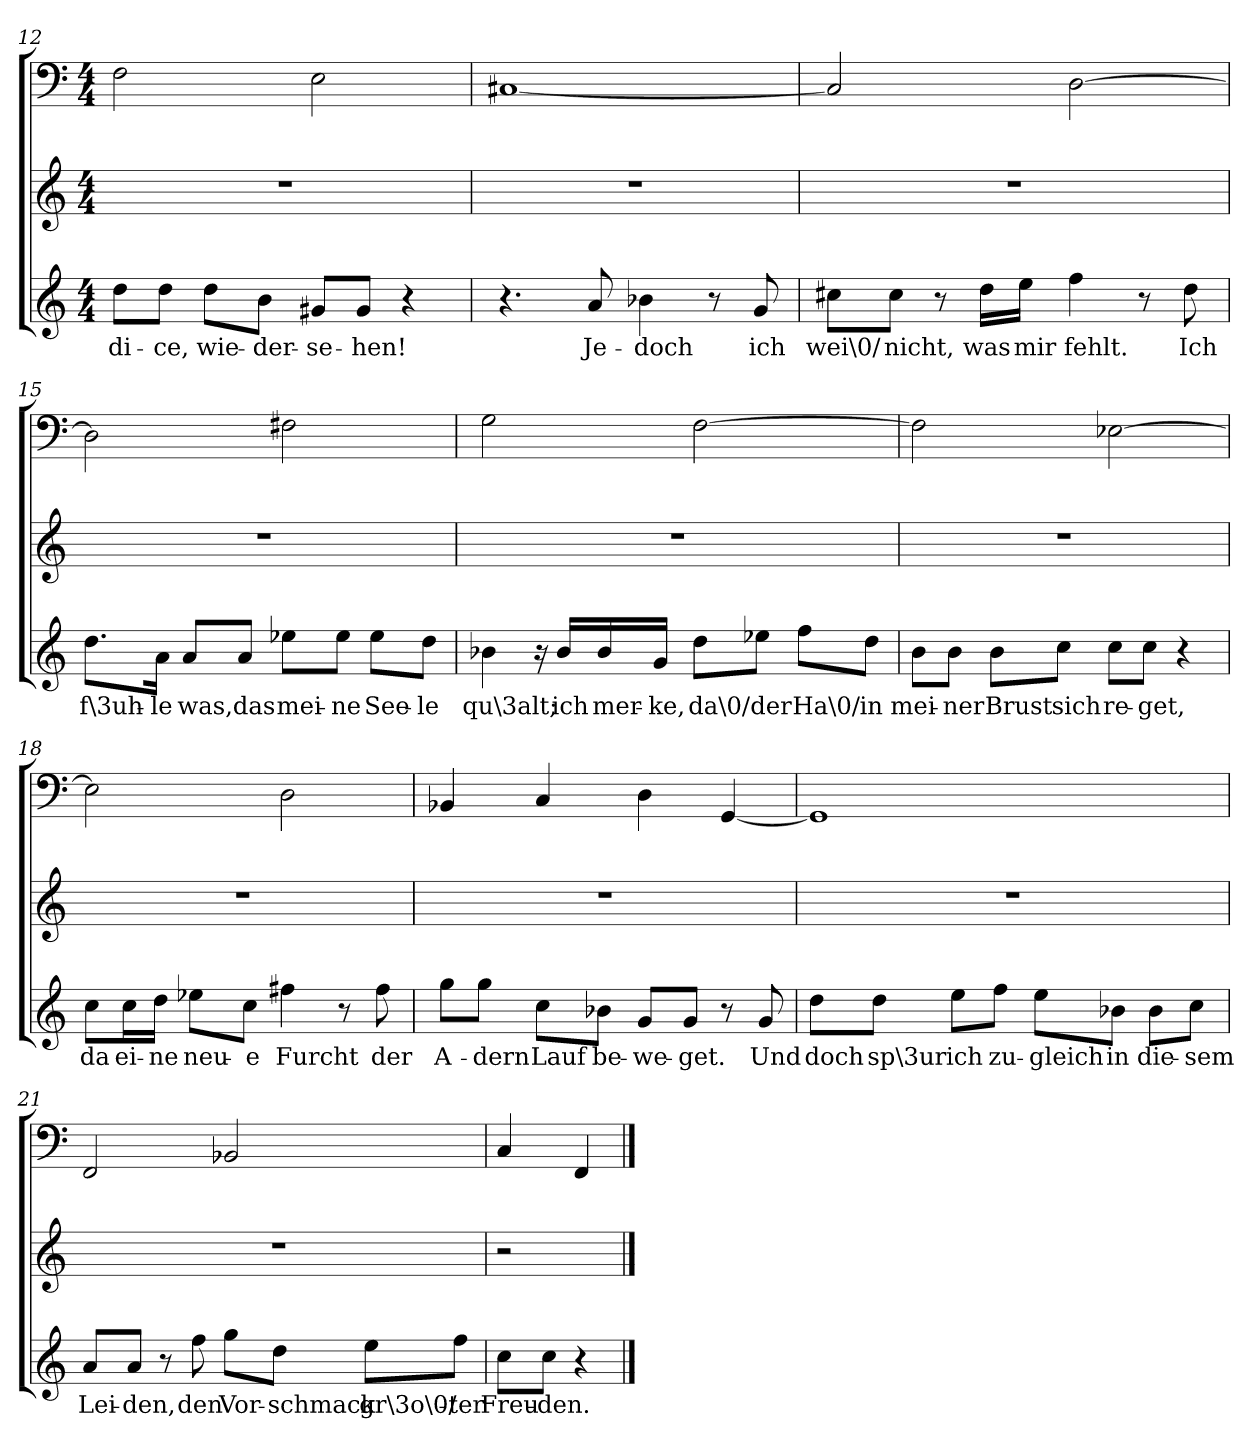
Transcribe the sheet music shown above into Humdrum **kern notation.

**kern	**text	**kern	**kern
*part3	*part3	*part2	*part1
*staff3	*staff3	*staff2	*staff1
*clefG2	*	*clefG2	*clefF4
*k[]	*	*k[]	*k[]
*a:	*	*a:	*a:
*M4/4	*	*M4/4	*M4/4
=12	=12	=12	=12
8dd\L	-di-	1r	2F\
8dd\J	-ce,	.	.
8dd\L	wie-	.	.
8b\J	-der-	.	.
8g#X/L	-se-	.	2E\
8g#/J	-hen!	.	.
4r	.	.	.
=13	=13	=13	=13
4.r	.	1r	[1C#X/
8a/	Je-	.	.
4b-X\	-doch	.	.
8r	.	.	.
8g/	ich	.	.
=14	=14	=14	=14
8cc#X\L	wei\0/	1r	2C#/]
8cc#\J	nicht,	.	.
8r	.	.	.
16dd\LL	was	.	.
16ee\JJ	mir	.	.
4ff\	fehlt.	.	[2D\
8r	.	.	.
8dd\	Ich	.	.
=15	=15	=15	=15
8.dd\L	f\3uh-	1r	2D\]
16a\Jk	-le	.	.
8a/L	was,	.	.
8a/J	das	.	.
8ee-X\L	mei-	.	2F#X\
8ee-\J	-ne	.	.
8ee-\L	See-	.	.
8dd\J	-le	.	.
=16	=16	=16	=16
4b-X\	qu\3alt;	1r	2G\
16r	.	.	.
16b-/LL	ich	.	.
16b-/	mer-	.	.
16g/JJ	-ke,	.	.
8dd\L	da\0/	.	[2F\
8ee-X\J	der	.	.
8ff\L	Ha\0/	.	.
8dd\J	in	.	.
=17	=17	=17	=17
8b\L	mei-	1r	2F\]
8b\J	-ner	.	.
8b\L	Brust	.	.
8cc\J	sich	.	.
8cc\L	re-	.	[2E-X\
8cc\J	-get,	.	.
4r	.	.	.
=18	=18	=18	=18
8cc\L	da	1r	2E-\]
16cc\L	ei-	.	.
16dd\JJ	-ne	.	.
8ee-X\L	neu-	.	.
8cc\J	-e	.	.
4ff#X\	Furcht	.	2D\
8r	.	.	.
8ff#\	der	.	.
=19	=19	=19	=19
8gg\L	A-	1r	4BB-X/
8gg\J	-dern	.	.
8cc\L	Lauf	.	4C/
8b-X\J	be-	.	.
8g/L	-we-	.	4D\
8g/J	-get.	.	.
8r	.	.	[4GG/
8g/	Und	.	.
=20	=20	=20	=20
8dd\L	doch	1r	1GG/]
8dd\J	sp\3ur	.	.
8ee\L	ich	.	.
8ff\J	zu-	.	.
8ee\L	-gleich	.	.
8b-X\J	in	.	.
8b-\L	die-	.	.
8cc\J	-sem	.	.
=21	=21	=21	=21
8a/L	Lei-	1r	2FF/
8a/J	-den,	.	.
8r	.	.	.
8ff\	den	.	.
8gg\L	Vor-	.	2BB-X/
8dd\J	-schmack	.	.
8ee\L	gr\3o\0/-	.	.
8ff\J	-ter	.	.
=22	=22	=22	=22
8cc\L	Freu-	2r	4C/
8cc\J	-den.	.	.
4r	.	.	4FF/
==	==	==	==
*-	*-	*-	*-
